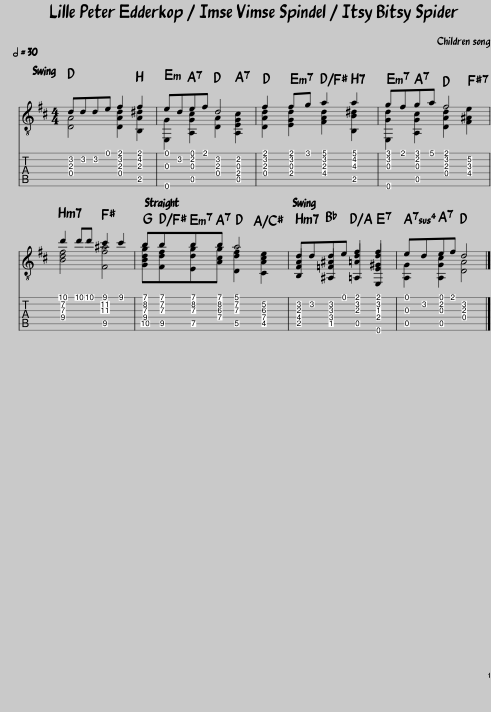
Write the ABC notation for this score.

X:1
%%score { ( 1 2 ) | ( 3 4 ) }
L:1/8
Q:1/2=30
M:4/4
I:linebreak $
K:D
V:1 treble-8
V:2 treble-8
V:3 tab stafflines=6 strings="E2,A2,D3,G3,B3,E4 nostems "
V:4 tab stafflines=6 strings="E2,A2,D3,G3,B3,E4 nostems "
V:1
 [DA]4 [DAd]2 [B,A^d]2 | [E,G]2 [A,Gc]2 [DA]2 [A,EGc]2 | [DAd]2 [EGd]2 [FAd]2 [B,B^d]2 | [E,Gd]2 [A,Gc]2 [DAd]2 [F^Ae]2 |$ [Bdf]4 [Ff^a]4 | %5
 [GBdg][Fdf][Edg][Acg] [Ddf]2 [CAce]2 | [B,FA]2 [^A,=F^A]2 [=A,=Ad]2 [E,E^Gd]2 | [A,G]2 [A,Gc]2 [DA]4 |] %8
V:2
 ddde f2 f2 | edef d4 | f2 fg a2 a2 | gfga f4 |$ d'2 d'd' c'2 c'2 | %5
 bbbb a4 | ddde f2 f2 | edef d4 |] %8
V:3
 [!4!D,!3!A,]4 [!4!D,!3!A,!2!D]2 [!5!B,,!3!A,!2!^D]2 | [!6!E,,!3!G,]2 [!5!A,,!3!G,!2!C]2 [!4!D,!3!A,]2 [!5!A,,!4!E,!3!G,!2!C]2 | [!4!D,!3!A,!2!D]2 [!4!E,!3!G,!2!D]2 [!4!F,!3!A,!2!D]2 [!5!B,,!3!B,!2!^D]2 | [!6!E,,!3!G,!2!D]2 [!5!A,,!3!G,!2!C]2 [!4!D,!3!A,!2!D]2 [!4!F,!3!^A,!2!E]2 |$ [!4!B,!3!D!2!F]4 [!5!F,!3!F!2!^A]4 | %5
 [!5!G,!4!B,!3!D!2!G] [!5!F,!3!D!2!F] [!5!E,!3!D!2!G] [!4!A,!3!C!2!G] [!5!D,!3!D!2!F]2 [!5!C,!4!A,!3!C!2!E]2 | [!5!B,,!4!F,!3!A,]2 [!5!^A,,!4!=F,!3!^A,]2 [!5!=A,,!3!=A,!2!D]2 [!6!E,,!4!E,!3!^G,!2!D]2 | [!5!A,,!3!G,]2 [!5!A,,!3!G,!2!C]2 [!4!D,!3!A,]4 |] %8
V:4
 !2!D !2!D !2!D !1!E !1!F2 !1!F2 | !1!E !2!D !1!E !1!F !2!D4 | !1!F2 !1!F !1!G !1!A2 !1!A2 | !1!G !1!F !1!G !1!A !1!F4 |$ !1!d2 !1!d !1!d !1!c2 !1!c2 | %5
 !1!B !1!B !1!B !1!B !1!A4 | !2!D !2!D !2!D !1!E !1!F2 !1!F2 | !1!E !2!D !1!E !1!F !2!D4 |] %8
